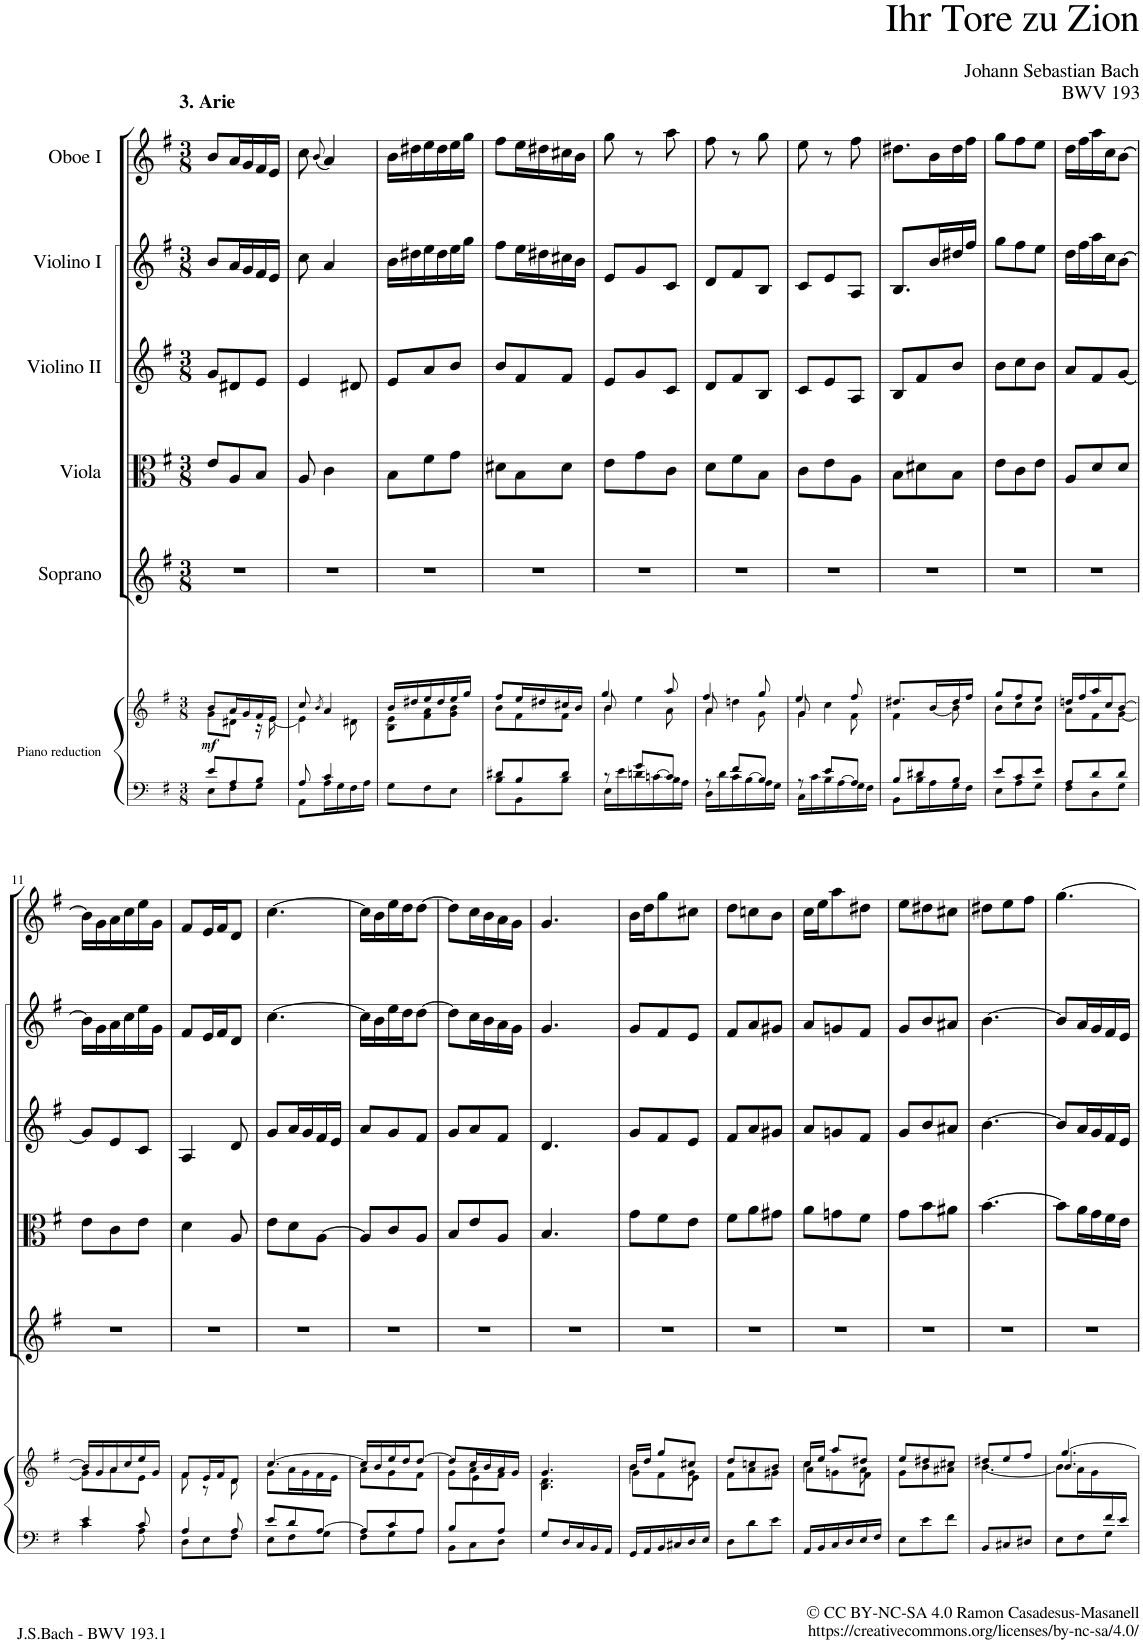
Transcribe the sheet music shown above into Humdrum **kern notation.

**kern	**kern	**dynam	**kern	**kern	**kern	**kern	**kern
*part6	*part6	*part6	*part5	*part4	*part3	*part2	*part1
*staff7	*staff6	*staff6/7	*staff5	*staff4	*staff3	*staff2	*staff1
*I"Piano reduction	*	*	*I"Soprano	*I"Viola	*I"Violino II	*I"Violino I	*I"Oboe I
*I'Pno	*	*	*	*I'Vla	*I'Vln	*I'Vln	*I'Ob
*stria5	*stria5	*	*	*	*	*	*
*clefF4	*clefG2	*	*clefG2	*clefC3	*clefG2	*clefG2	*clefG2
*k[f#]	*k[f#]	*	*k[f#]	*k[f#]	*k[f#]	*k[f#]	*k[f#]
*M3/8	*M3/8	*	*M3/8	*M3/8	*M3/8	*M3/8	*M3/8
=1	=1	=1	=1	=1	=1	=1	=1
*^	*^	*	*	*	*	*	*
!	!	!	!	!	!	!	!	!	!LO:TX:a:B:t=3. Arie
!	!	!	!	!LO:DY:b	!	!	!	!	!
8e/L	8E\L	8b/L	8g\L	mf	4.r	8e/L	8g/L	8b/L	8b/L
8A/	8F#\	16a/L	8d#X\J	.	.	8A/	8d#X/	16a/L	16a/L
.	.	16g/	.	.	.	.	.	16g/	16g/
8B/J	8G\J	16f#/	16r	.	.	8B/J	8e/J	16f#/	16f#/
.	.	16e/JJ	[16e\	.	.	.	.	16e/JJ	16e/JJ
=2	=2	=2	=2	=2	=2	=2	=2	=2	=2
8A/	8AA\L	8cc/	4e\]	.	4.r	8A/	4e/	8cc\	8cc\
.	.	8qb/	.	.	.	.	.	.	(8qb/
4c/	16A\L	4a/	.	.	.	4c\	.	4a/	4a/)
.	16G\	.	.	.	.	.	.	.	.
.	16F#\	.	8d#X\	.	.	.	8d#X/	.	.
.	16A\JJ	.	.	.	.	.	.	.	.
*v	*v	*	*	*	*	*	*	*	*
=3	=3	=3	=3	=3	=3	=3	=3	=3
8G\L	16b/LL	8B\ 8e\L	.	4.r	8B\L	8e/L	16b\LL	16b\LL
.	16dd#X/	.	.	.	.	.	16dd#X\	16dd#X\
8F#\	16ee/	8f#\ 8a\	.	.	8f#\	8a/	16ee\	16ee\
.	16dd#/	.	.	.	.	.	16dd#\	16dd#\
8E\J	16ee/	8g\ 8b\J	.	.	8g\J	8b/J	16ee\	16ee\
.	16gg/JJ	.	.	.	.	.	16gg\JJ	16gg\JJ
=4	=4	=4	=4	=4	=4	=4	=4	=4
*^	*	*	*	*	*	*	*	*
8d#X/L	8B\L	8ff#/L	8b\L	.	4.r	8d#X\L	8b/L	8ff#\L	8ff#\L
8B/	8BB\	16ee/L	8f#\	.	.	8B\	8f#/	16ee\L	16ee\L
.	.	16dd#X/	.	.	.	.	.	16dd#X\	16dd#X\
8d#/J	8B\J	16cc#X/	8f#\J	.	.	8d#\J	8f#/J	16cc#X\	16cc#X\
.	.	16b/JJ	.	.	.	.	.	16b\JJ	16b\JJ
=5	=5	=5	=5	=5	=5	=5	=5	=5	=5
*	*	*	*^	*	*	*	*	*	*
8r	16E\LL	4gg/	4b\	8b/	.	4.r	8e\L	8e/L	8e/L	8gg\
.	16e\	.	.	.	.	.	.	.	.	.
8g/L	16dn\	.	.	4ee\	.	.	8g\	8g/	8g/	8r
.	[>16cn\	.	.	.	.	.	.	.	.	.
8c/J]	16B\	8aa/	8a\	.	.	.	8c\J	8c/J	8c/J	8aa\
.	16A\JJ	.	.	.	.	.	.	.	.	.
=6	=6	=6	=6	=6	=6	=6	=6	=6	=6	=6
8r	16D\LL	4ff#/	4a\	8a/	.	4.r	8d\L	8d/L	8d/L	8ff#\
.	16d\	.	.	.	.	.	.	.	.	.
8f#/L	16c\	.	.	4ddn\	.	.	8f#\	8f#/	8f#/	8r
.	[>16B\	.	.	.	.	.	.	.	.	.
8B/J]	16A\	8gg/	8g\	.	.	.	8B\J	8B/J	8B/J	8gg\
.	16G\JJ	.	.	.	.	.	.	.	.	.
=7	=7	=7	=7	=7	=7	=7	=7	=7	=7	=7
8r	16C\LL	4ee/	4g\	8g/	.	4.r	8c\L	8c/L	8c/L	8ee\
.	16c\	.	.	.	.	.	.	.	.	.
8e/L	16B\	.	.	4cc\	.	.	8e\	8e/	8e/	8r
.	[>16A\	.	.	.	.	.	.	.	.	.
8A/J]	16G\	8ff#/	8f#\	.	.	.	8A\J	8A/J	8A/J	8ff#\
.	16F#\JJ	.	.	.	.	.	.	.	.	.
*	*	*	*v	*v	*	*	*	*	*	*
=8	=8	=8	=8	=8	=8	=8	=8	=8	=8
8B/L	8BB\L	8.dd#X/L	4f#\	.	4.r	8B\L	8B/L	8.B/L	8.dd#X\L
8d#X/	16B\L	.	.	.	.	8d#X\	8f#/	.	.
.	16A\	[<16b/L	.	.	.	.	.	16b/L	16b\L
8B/J	16G\	16dd#/	8b\]	.	.	8B\J	8b/J	16dd#X/	16dd#\
.	16F#\JJ	16ff#/JJ	.	.	.	.	.	16ff#/JJ	16ff#\JJ
=9	=9	=9	=9	=9	=9	=9	=9	=9	=9
8e/L	8E\L	8gg/L	8b\L	.	4.r	8e\L	8b\L	8gg\L	8gg\L
8c/	8A\	8ff#/	8cc\	.	.	8c\	8cc\	8ff#\	8ff#\
8e/J	8G\J	8ee/J	8b\J	.	.	8e\J	8b\J	8ee\J	8ee\J
=10	=10	=10	=10	=10	=10	=10	=10	=10	=10
8A/L	8F#\L	16ddn/LL	8a\L	.	4.r	8A/L	8a/L	16dd\LL	16dd\LL
.	.	16ff#/	.	.	.	.	.	16ff#\	16ff#\
8d/	8D\	16aa/	8f#\	.	.	8d/	8f#/	16aa\	16aa\
.	.	16cc/J	.	.	.	.	.	16cc\J	16cc\J
8d/J	8G\J	[8b/J	[8g\J	.	.	8d/J	[8g/J	[8b\J	[8b\J
!!LO:LB:g=z
=11	=11	=11	=11	=11	=11	=11	=11	=11	=11
4e/	4c\	16b/LL]	8g\L]	.	4.r	8e\L	8g/L]	16b\LL]	16b\LL]
.	.	16g/	.	.	.	.	.	16g\	16g\
.	.	16a/	8a\	.	.	8c\	8e/	16a\	16a\
.	.	16cc/	.	.	.	.	.	16cc\	16cc\
8c/	8A\	16ee/	8e\J	.	.	8e\J	8c/J	16ee\	16ee\
.	.	16g/JJ	.	.	.	.	.	16g\JJ	16g\JJ
=12	=12	=12	=12	=12	=12	=12	=12	=12	=12
4A/	8D\L	8f#/L	8f#\	.	4.r	4d\	4A/	8f#/L	8f#/L
.	8E\	16e/L	8r	.	.	.	.	16e/L	16e/L
.	.	16f#/J	.	.	.	.	.	16f#/J	16f#/J
8A/	8F#\J	8d/J	8d\	.	.	8A/	8d/	8d/J	8d/J
=13	=13	=13	=13	=13	=13	=13	=13	=13	=13
8e/L	8E\L	[4.cc/	8g\L	.	4.r	8e\L	8g/L	[4.cc\	[4.cc\
8d/	8F#\	.	16a\L	.	.	8d\	16a/L	.	.
.	.	.	16g\	.	.	.	16g/	.	.
[8A/J	8G\J	.	16f#\	.	.	[8A\J	16f#/	.	.
.	.	.	16e\JJ	.	.	.	16e/JJ	.	.
=14	=14	=14	=14	=14	=14	=14	=14	=14	=14
8A/L]	8F#\L	16cc/LL]	8a\L	.	4.r	8A/L]	8a/L	16cc\LL]	16cc\LL]
.	.	16b/	.	.	.	.	.	16b\	16b\
8c/	8G\	16ee/	8g\	.	.	8c/	8g/	16ee\	16ee\
.	.	16dd/J	.	.	.	.	.	16dd\J	16dd\J
8A/J	8A\J	[8dd/J	8f#\J	.	.	8A/J	8f#/J	[8dd\J	[8dd\J
=15	=15	=15	=15	=15	=15	=15	=15	=15	=15
*	*	*	*^	*	*	*	*	*	*
8B/L	8BB\L	8dd/L]	8g\L	8ryy	.	4.r	8B/L	8g/L	8dd\L]	8dd\L]
8ryy	8C\	16cc/L	8a\	8e\	.	.	8e/	8a/	16cc\L	16cc\L
.	.	16b/	.	.	.	.	.	.	16b\	16b\
8A/J	8D\J	16a/	8f#\J	8ryy	.	.	8A/J	8f#/J	16a\	16a\
.	.	16g/JJ	.	.	.	.	.	.	16g\JJ	16g\JJ
*v	*v	*	*	*	*	*	*	*	*	*
*	*	*v	*v	*	*	*	*	*	*
=16	=16	=16	=16	=16	=16	=16	=16	=16
8G/L	4.g/	4.B\ 4.d\	.	4.r	4.B/	4.d/	4.g/	4.g/
16D/L	.	.	.	.	.	.	.	.
16C/	.	.	.	.	.	.	.	.
16BB/	.	.	.	.	.	.	.	.
16AA/JJ	.	.	.	.	.	.	.	.
=17	=17	=17	=17	=17	=17	=17	=17	=17
*	*	*^	*	*	*	*	*	*
16GG/LL	16b/LL	8g\L	4b\	.	4.r	8g\L	8g/L	8g/L	16b\LL
16AA/	16dd/JJ	.	.	.	.	.	.	.	16dd\J
16BB/	8gg/L	8f#\	.	.	.	8f#\	8f#/	8f#/	8gg\
16C#X/	.	.	.	.	.	.	.	.	.
16D/	8cc#X/J	8e\J	8g\	.	.	8e\J	8e/J	8e/J	8cc#X\J
16E/JJ	.	.	.	.	.	.	.	.	.
*	*	*v	*v	*	*	*	*	*	*
=18	=18	=18	=18	=18	=18	=18	=18	=18
8D\L	8dd/L	8f#\L	.	4.r	8f#\L	8f#/L	8f#/L	8dd\L
8d\	8ccn/	8a\	.	.	8a\	8a/	8a/	8ccn\
8e\J	8b/J	8g#X\J	.	.	8g#X\J	8g#X/J	8g#X/J	8b\J
=19	=19	=19	=19	=19	=19	=19	=19	=19
*	*	*^	*	*	*	*	*	*
16AA/LL	16cc/LL	8a\L	4cc\	.	4.r	8a\L	8a/L	8a/L	16cc\LL
16BB/	16ee/JJ	.	.	.	.	.	.	.	16ee\J
16C/	8aa/L	8gn\	.	.	.	8gn\	8gn/	8gn/	8aa\
16D/	.	.	.	.	.	.	.	.	.
16E/	8dd#X/J	8f#\J	8a\	.	.	8f#\J	8f#/J	8f#/J	8dd#X\J
16F#/JJ	.	.	.	.	.	.	.	.	.
*	*	*v	*v	*	*	*	*	*	*
=20	=20	=20	=20	=20	=20	=20	=20	=20
8E\L	8ee/L	8g\L	.	4.r	8g\L	8g/L	8g/L	8ee\L
8e\	8dd#X/	8b\	.	.	8b\	8b/	8b/	8dd#X\
8f#\J	8cc#X/J	8a#X\J	.	.	8a#X\J	8a#X/J	8a#X/J	8cc#X\J
=21	=21	=21	=21	=21	=21	=21	=21	=21
8BB/L	8dd#X/L	[4.b\	.	4.r	[4.b\	[4.b\	[4.b\	8dd#X\L
8C#X/	8ee/	.	.	.	.	.	.	8ee\
8D#X/J	8ff#/J	.	.	.	.	.	.	8ff#\J
=22	=22	=22	=22	=22	=22	=22	=22	=22
*^	*	*^	*	*	*	*	*	*
4ryy	8E\L	[4.gg/	8b\L]	4.b/	.	4.r	8b\L]	8b/L]	8b/L]	[4.gg\
.	8F#\	.	16a\L	.	.	.	16a\L	16a/L	16a/L	.
.	.	.	16g\	.	.	.	16g\	16g/	16g/	.
16f#/	8G\J	.	8ryy	.	.	.	16f#\	16f#/	16f#/	.
16e/JJ	.	.	.	.	.	.	16e\JJ	16e/JJ	16e/JJ	.
*v	*v	*	*	*	*	*	*	*	*	*
*	*v	*v	*v	*	*	*	*	*	*
=	=	=	=	=	=	=	=
*-	*-	*-	*-	*-	*-	*-	*-
